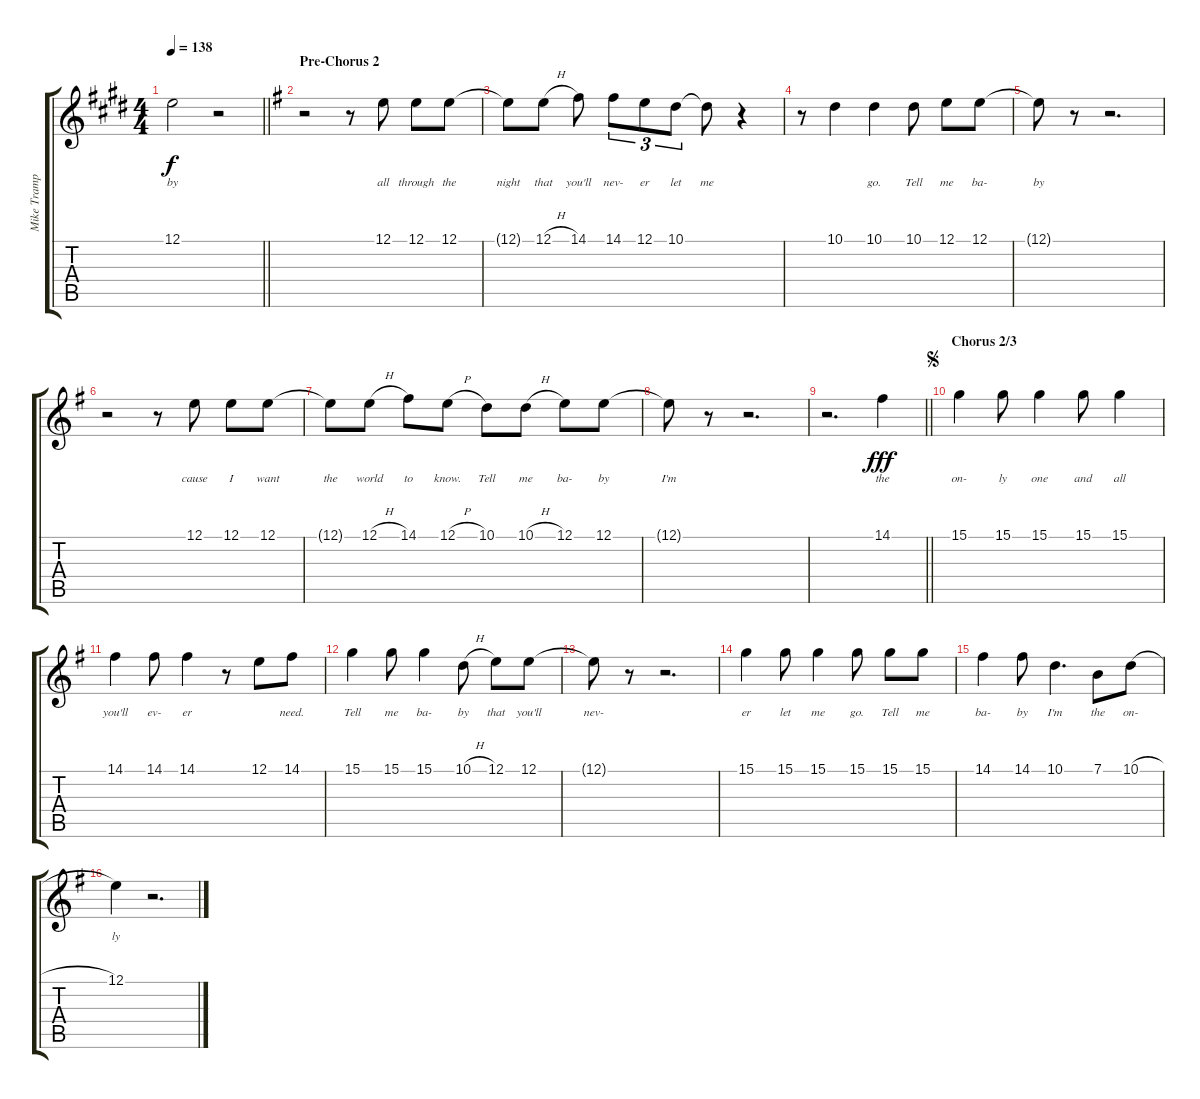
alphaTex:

\track ("Mike Tramp" "Mike Tramp") {instrument flute}
\staff {score tabs}
\tuning (E4 B3 G3 D3 A2 E2) {hide}
\ts (4 4)
\tempo 138
\clef g2
\barLineRight lightlight
\ks c#minor
12.1{t}.2{lyrics (0 "by") lyrics (1 "") lyrics (2 "") lyrics (3 "") lyrics (4 "") dy f} r.2 |
\section ("" "Pre-Chorus 2")
\ks g
r.2 r.8 12.1.8{lyrics (0 "all") lyrics (1 "") lyrics (2 "") lyrics (3 "") lyrics (4 "")} 12.1.8{lyrics (0 "through") lyrics (1 "") lyrics (2 "") lyrics (3 "") lyrics (4 "")} 12.1.8{lyrics (0 "the") lyrics (1 "") lyrics (2 "") lyrics (3 "") lyrics (4 "")} |
12.1{t}.8{lyrics (0 "night") lyrics (1 "") lyrics (2 "") lyrics (3 "") lyrics (4 "")} 12.1{h}.8{lyrics (0 "that") lyrics (1 "") lyrics (2 "") lyrics (3 "") lyrics (4 "")} 14.1.8{lyrics (0 "you'll") lyrics (1 "") lyrics (2 "") lyrics (3 "") lyrics (4 "")} 14.1.8{tu (3 2) lyrics (0 "nev-") lyrics (1 "") lyrics (2 "") lyrics (3 "") lyrics (4 "")} 12.1.8{tu (3 2) lyrics (0 "er") lyrics (1 "") lyrics (2 "") lyrics (3 "") lyrics (4 "")} 10.1.8{tu (3 2) lyrics (0 "let") lyrics (1 "") lyrics (2 "") lyrics (3 "") lyrics (4 "")} 10.1{t}.8{lyrics (0 "me") lyrics (1 "") lyrics (2 "") lyrics (3 "") lyrics (4 "")} r.4 |
r.8 10.1.4{lyrics (0 "") lyrics (1 "") lyrics (2 "") lyrics (3 "") lyrics (4 "")} 10.1.4{lyrics (0 "go.") lyrics (1 "") lyrics (2 "") lyrics (3 "") lyrics (4 "")} 10.1.8{lyrics (0 "Tell") lyrics (1 "") lyrics (2 "") lyrics (3 "") lyrics (4 "")} 12.1.8{lyrics (0 "me") lyrics (1 "") lyrics (2 "") lyrics (3 "") lyrics (4 "")} 12.1.8{lyrics (0 "ba-") lyrics (1 "") lyrics (2 "") lyrics (3 "") lyrics (4 "")} |
12.1{t}.8{lyrics (0 "by") lyrics (1 "") lyrics (2 "") lyrics (3 "") lyrics (4 "")} r.8 r.2{d} |
r.2 r.8 12.1.8{lyrics (0 "cause") lyrics (1 "") lyrics (2 "") lyrics (3 "") lyrics (4 "")} 12.1.8{lyrics (0 "I") lyrics (1 "") lyrics (2 "") lyrics (3 "") lyrics (4 "")} 12.1.8{lyrics (0 "want") lyrics (1 "") lyrics (2 "") lyrics (3 "") lyrics (4 "")} |
12.1{t}.8{lyrics (0 "the") lyrics (1 "") lyrics (2 "") lyrics (3 "") lyrics (4 "")} 12.1{h}.8{lyrics (0 "world") lyrics (1 "") lyrics (2 "") lyrics (3 "") lyrics (4 "")} 14.1.8{lyrics (0 "to") lyrics (1 "") lyrics (2 "") lyrics (3 "") lyrics (4 "")} 12.1{h}.8{lyrics (0 "know.") lyrics (1 "") lyrics (2 "") lyrics (3 "") lyrics (4 "")} 10.1.8{lyrics (0 "Tell") lyrics (1 "") lyrics (2 "") lyrics (3 "") lyrics (4 "")} 10.1{h}.8{lyrics (0 "me") lyrics (1 "") lyrics (2 "") lyrics (3 "") lyrics (4 "")} 12.1.8{lyrics (0 "ba-") lyrics (1 "") lyrics (2 "") lyrics (3 "") lyrics (4 "")} 12.1.8{lyrics (0 "by") lyrics (1 "") lyrics (2 "") lyrics (3 "") lyrics (4 "")} |
12.1{t}.8{lyrics (0 "I'm") lyrics (1 "") lyrics (2 "") lyrics (3 "") lyrics (4 "")} r.8 r.2{d} |
\barLineRight lightlight
r.2{d} 14.1.4{lyrics (0 "the") lyrics (1 "") lyrics (2 "") lyrics (3 "") lyrics (4 "") dy fff} |
\section ("" "Chorus 2/3")
\jump segno
15.1.4{lyrics (0 "on-") lyrics (1 "") lyrics (2 "") lyrics (3 "") lyrics (4 "")} 15.1.8{lyrics (0 "ly") lyrics (1 "") lyrics (2 "") lyrics (3 "") lyrics (4 "")} 15.1.4{lyrics (0 "one") lyrics (1 "") lyrics (2 "") lyrics (3 "") lyrics (4 "")} 15.1.8{lyrics (0 "and") lyrics (1 "") lyrics (2 "") lyrics (3 "") lyrics (4 "")} 15.1.4{lyrics (0 "all") lyrics (1 "") lyrics (2 "") lyrics (3 "") lyrics (4 "")} |
14.1.4{lyrics (0 "you'll") lyrics (1 "") lyrics (2 "") lyrics (3 "") lyrics (4 "")} 14.1.8{lyrics (0 "ev-") lyrics (1 "") lyrics (2 "") lyrics (3 "") lyrics (4 "")} 14.1.4{lyrics (0 "er") lyrics (1 "") lyrics (2 "") lyrics (3 "") lyrics (4 "")} r.8 12.1.8{lyrics (0 "") lyrics (1 "") lyrics (2 "") lyrics (3 "") lyrics (4 "")} 14.1.8{lyrics (0 "need.") lyrics (1 "") lyrics (2 "") lyrics (3 "") lyrics (4 "")} |
15.1.4{lyrics (0 "Tell") lyrics (1 "") lyrics (2 "") lyrics (3 "") lyrics (4 "")} 15.1.8{lyrics (0 "me") lyrics (1 "") lyrics (2 "") lyrics (3 "") lyrics (4 "")} 15.1.4{lyrics (0 "ba-") lyrics (1 "") lyrics (2 "") lyrics (3 "") lyrics (4 "")} 10.1{h}.8{lyrics (0 "by") lyrics (1 "") lyrics (2 "") lyrics (3 "") lyrics (4 "")} 12.1.8{lyrics (0 "that") lyrics (1 "") lyrics (2 "") lyrics (3 "") lyrics (4 "")} 12.1.8{lyrics (0 "you'll") lyrics (1 "") lyrics (2 "") lyrics (3 "") lyrics (4 "")} |
12.1{t}.8{lyrics (0 "nev-") lyrics (1 "") lyrics (2 "") lyrics (3 "") lyrics (4 "")} r.8 r.2{d} |
15.1.4{lyrics (0 "er") lyrics (1 "") lyrics (2 "") lyrics (3 "") lyrics (4 "")} 15.1.8{lyrics (0 "let") lyrics (1 "") lyrics (2 "") lyrics (3 "") lyrics (4 "")} 15.1.4{lyrics (0 "me") lyrics (1 "") lyrics (2 "") lyrics (3 "") lyrics (4 "")} 15.1.8{lyrics (0 "go.") lyrics (1 "") lyrics (2 "") lyrics (3 "") lyrics (4 "")} 15.1.8{lyrics (0 "Tell") lyrics (1 "") lyrics (2 "") lyrics (3 "") lyrics (4 "")} 15.1.8{lyrics (0 "me") lyrics (1 "") lyrics (2 "") lyrics (3 "") lyrics (4 "")} |
14.1.4{lyrics (0 "ba-") lyrics (1 "") lyrics (2 "") lyrics (3 "") lyrics (4 "")} 14.1.8{lyrics (0 "by") lyrics (1 "") lyrics (2 "") lyrics (3 "") lyrics (4 "")} 10.1.4{d lyrics (0 "I'm") lyrics (1 "") lyrics (2 "") lyrics (3 "") lyrics (4 "")} 7.1.8{lyrics (0 "the") lyrics (1 "") lyrics (2 "") lyrics (3 "") lyrics (4 "")} 10.1{h}.8{lyrics (0 "on-") lyrics (1 "") lyrics (2 "") lyrics (3 "") lyrics (4 "")} |
12.1.4{lyrics (0 "ly") lyrics (1 "") lyrics (2 "") lyrics (3 "") lyrics (4 "")} r.2{d}
